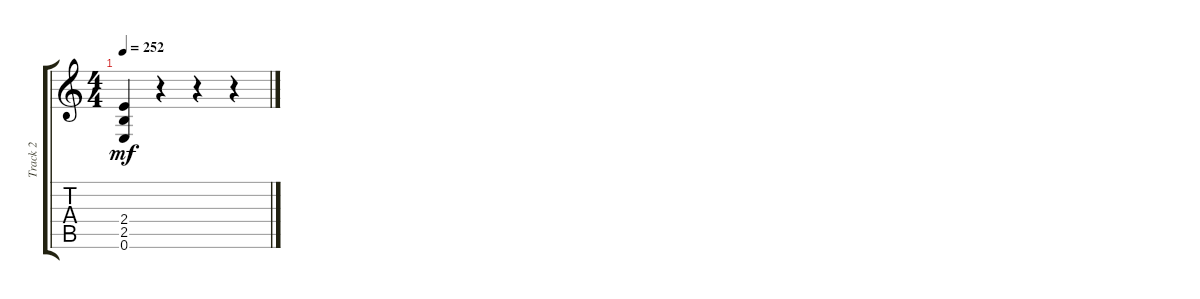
\track ("Track 2" "Track 2") {instrument distortionguitar}
\staff {score tabs}
\tuning (E4 B3 G3 D3 A2 E2) {hide}
\ts (4 4)
\tempo 252
\clef g2
\ks c
(2.4 2.5 0.6).4{dy mf} r.4 r.4 r.4
